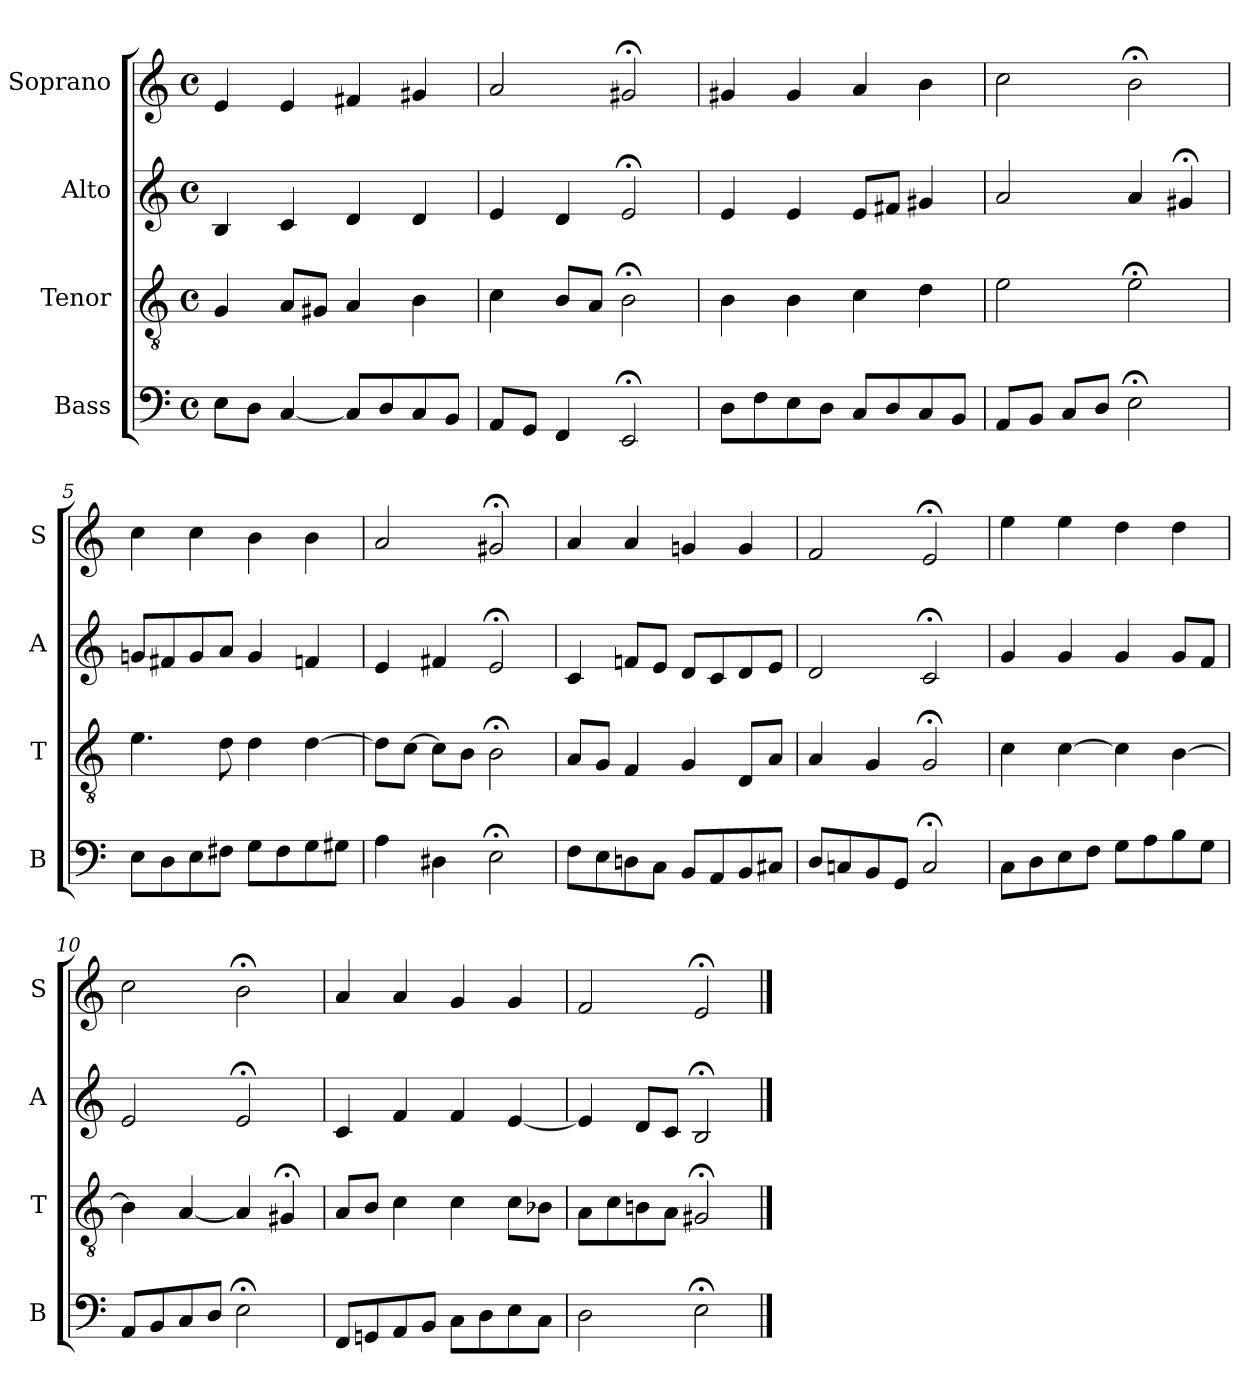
**kern	**kern	**kern	**kern
*part4	*part3	*part2	*part1
*staff4	*staff3	*staff2	*staff1
*I"Bass	*I"Tenor	*I"Alto	*I"Soprano
*I'B	*I'T	*I'A	*I'S
*clefF4	*clefGv2	*clefG2	*clefG2
*k[]	*k[]	*k[]	*k[]
*a:	*a:	*a:	*a:
*M4/4	*M4/4	*M4/4	*M4/4
*met(c)	*met(c)	*met(c)	*met(c)
*MM100	*MM100	*MM100	*MM100
=1	=1	=1	=1
8EL	4G	4B	4e
8DJ	.	.	.
[4C	8AL	4c	4e
.	8G#XJ	.	.
8CL]	4A	4d	4f#X
8D	.	.	.
8C	4B	4d	4g#X
8BBJ	.	.	.
=2	=2	=2	=2
8AAL	4c	4e	2a
8GGJ	.	.	.
4FF	8BL	4d	.
.	8AJ	.	.
2EE;<	2B;<	2e;<	2g#X;<
=3	=3	=3	=3
8DL	4B	4e	4g#X
8F	.	.	.
8E	4B	4e	4g#
8DJ	.	.	.
8CL	4c	8eL	4a
8D	.	8f#XJ	.
8C	4d	4g#X	4b
8BBJ	.	.	.
=4	=4	=4	=4
8AAL	2e	2a	2cc
8BBJ	.	.	.
8CL	.	.	.
8DJ	.	.	.
2E;<	2e;<	4a	2b;<
.	.	4g#X;<	.
=5	=5	=5	=5
8EL	4.e	8gnL	4cc
8D	.	8f#X	.
8E	.	8g	4cc
8F#XJ	8d	8aJ	.
8GL	4d	4g	4b
8F#	.	.	.
8Gi	[4di	4fni	4bi
8G#XJ	.	.	.
=6	=6	=6	=6
4A	8dL]	4e	2a
.	[8cJ	.	.
4D#X	8cL]	4f#X	.
.	8BJ	.	.
2E;<	2B;<	2e;<	2g#X;<
=7	=7	=7	=7
8FL	8AL	4c	4a
8E	8GJ	.	.
8Dn	4F	8fnL	4a
8CJ	.	8eJ	.
8BBL	4G	8dL	4gn
8AA	.	8c	.
8BB	8DL	8d	4g
8C#XJ	8AJ	8eJ	.
=8	=8	=8	=8
8DL	4A	2d	2f
8Cn	.	.	.
8BB	4G	.	.
8GGJ	.	.	.
2C;<	2G;<	2c;<	2e;<
=9	=9	=9	=9
8CL	4c	4g	4ee
8D	.	.	.
8E	[4c	4g	4ee
8FJ	.	.	.
8GL	4c]	4g	4dd
8A	.	.	.
8B	[4B	8gL	4dd
8GJ	.	8fJ	.
=10	=10	=10	=10
8AAL	4B]	2e	2cc
8BB	.	.	.
8C	[4A	.	.
8DJ	.	.	.
2E;<	4A]	2e;<	2b;<
.	4G#X;<	.	.
=11	=11	=11	=11
8FFL	8AL	4c	4a
8GGn	8BJ	.	.
8AA	4c	4f	4a
8BBJ	.	.	.
8CL	4c	4f	4g
8D	.	.	.
8E	8cL	[4e	4g
8CJ	8B-XJ	.	.
=12	=12	=12	=12
2D	8AL	4e]	2f
.	8c	.	.
.	8Bn	8dL	.
.	8AJ	8cJ	.
2E;<	2G#X;<	2B;<	2e;<
==	==	==	==
*-	*-	*-	*-
